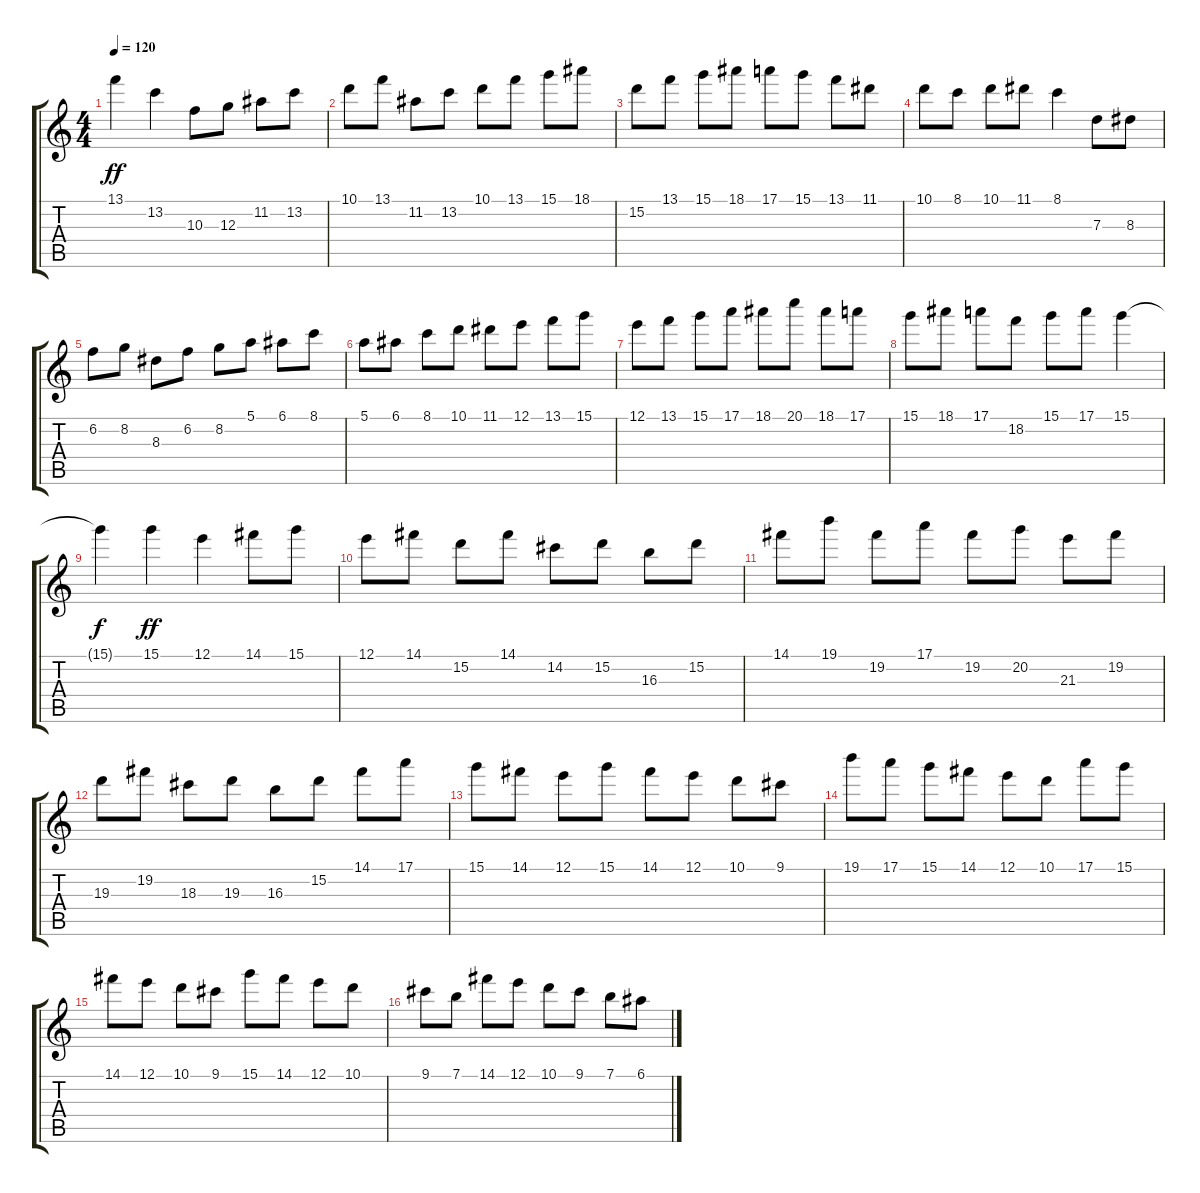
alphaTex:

\track "" {instrument acousticguitarnylon}
\staff {score tabs}
\tuning (E4 B3 G3 D3 A2 E2) {hide}
\ts (4 4)
\tempo 120
\clef g2
\ks c
13.1.4{dy ff} 13.2.4 10.3.8 12.3.8 11.2.8 13.2.8 |
10.1.8 13.1.8 11.2.8 13.2.8 10.1.8 13.1.8 15.1.8 18.1.8 |
15.2.8 13.1.8 15.1.8 18.1.8 17.1.8 15.1.8 13.1.8 11.1.8 |
10.1.8 8.1.8 10.1.8 11.1.8 8.1.4 7.3.8 8.3.8 |
6.2.8 8.2.8 8.3.8 6.2.8 8.2.8 5.1.8 6.1.8 8.1.8 |
5.1.8 6.1.8 8.1.8 10.1.8 11.1.8 12.1.8 13.1.8 15.1.8 |
12.1.8 13.1.8 15.1.8 17.1.8 18.1.8 20.1.8 18.1.8 17.1.8 |
15.1.8 18.1.8 17.1.8 18.2.8 15.1.8 17.1.8 15.1.4 |
15.1{t}.4{dy f} 15.1.4{dy ff} 12.1.4 14.1.8 15.1.8 |
12.1.8 14.1.8 15.2.8 14.1.8 14.2.8 15.2.8 16.3.8 15.2.8 |
14.1.8 19.1.8 19.2.8 17.1.8 19.2.8 20.2.8 21.3.8 19.2.8 |
19.3.8 19.2.8 18.3.8 19.3.8 16.3.8 15.2.8 14.1.8 17.1.8 |
15.1.8 14.1.8 12.1.8 15.1.8 14.1.8 12.1.8 10.1.8 9.1.8 |
19.1.8 17.1.8 15.1.8 14.1.8 12.1.8 10.1.8 17.1.8 15.1.8 |
14.1.8 12.1.8 10.1.8 9.1.8 15.1.8 14.1.8 12.1.8 10.1.8 |
9.1.8 7.1.8 14.1.8 12.1.8 10.1.8 9.1.8 7.1.8 6.1.8
